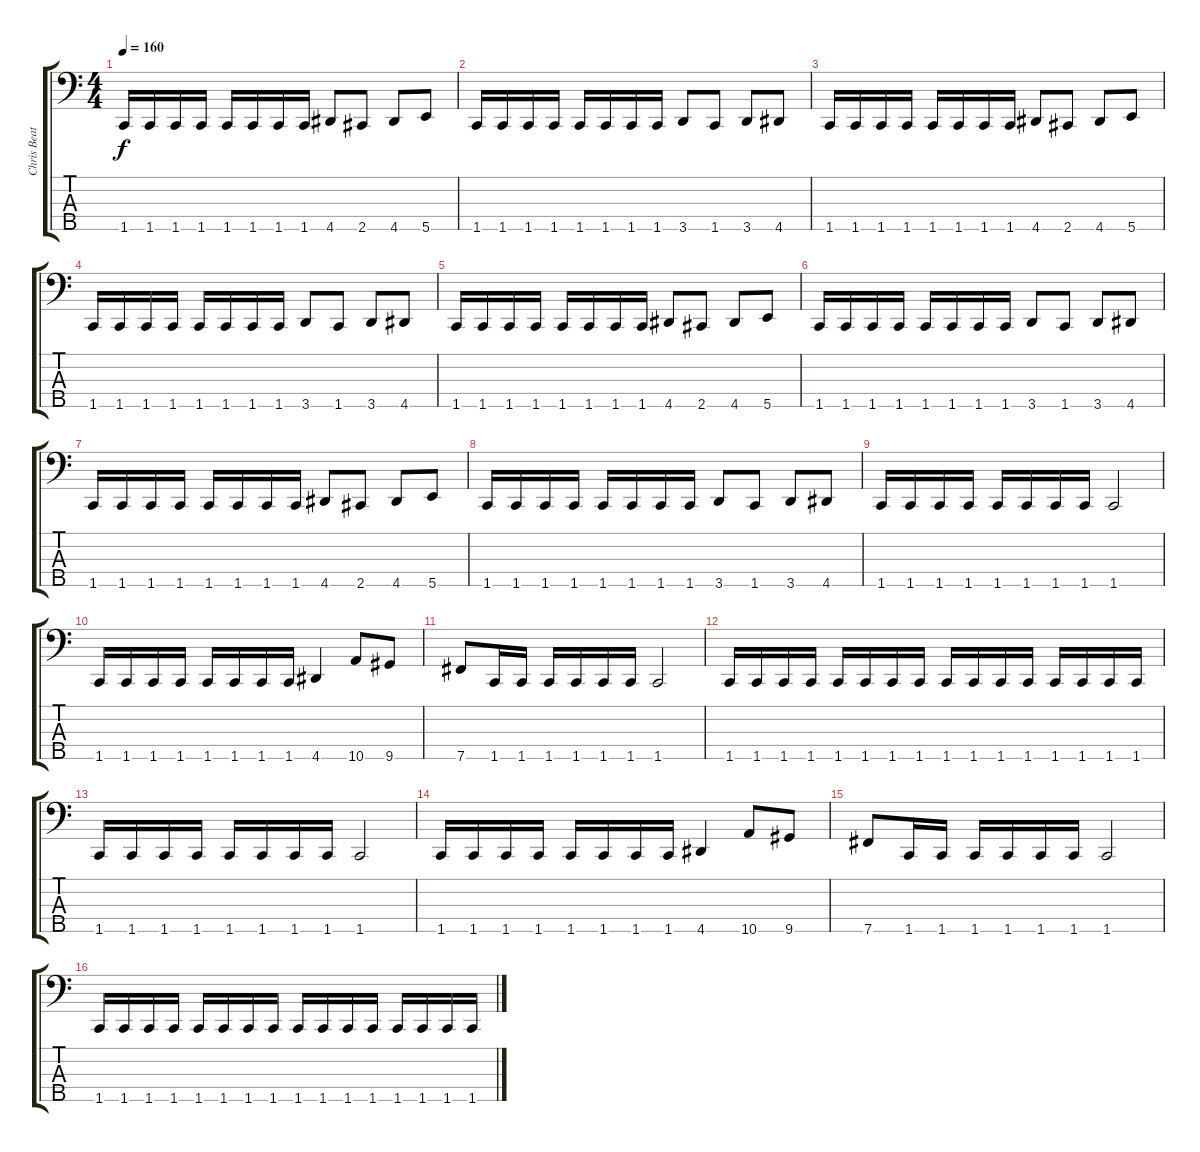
\track ("Chris Beattie" "Chris Beat") {instrument electricbasspick}
\staff {score tabs}
\tuning (G2 D2 A1 E1 B0) {hide}
\ts (4 4)
\section ("" "")
\tempo 160
\clef f4
\ks c
1.5.16{dy f} 1.5.16 1.5.16 1.5.16 1.5.16 1.5.16 1.5.16 1.5.16 4.5.8 2.5.8 4.5.8 5.5.8 |
1.5.16 1.5.16 1.5.16 1.5.16 1.5.16 1.5.16 1.5.16 1.5.16 3.5.8 1.5.8 3.5.8 4.5.8 |
1.5.16 1.5.16 1.5.16 1.5.16 1.5.16 1.5.16 1.5.16 1.5.16 4.5.8 2.5.8 4.5.8 5.5.8 |
1.5.16 1.5.16 1.5.16 1.5.16 1.5.16 1.5.16 1.5.16 1.5.16 3.5.8 1.5.8 3.5.8 4.5.8 |
1.5.16 1.5.16 1.5.16 1.5.16 1.5.16 1.5.16 1.5.16 1.5.16 4.5.8 2.5.8 4.5.8 5.5.8 |
1.5.16 1.5.16 1.5.16 1.5.16 1.5.16 1.5.16 1.5.16 1.5.16 3.5.8 1.5.8 3.5.8 4.5.8 |
1.5.16 1.5.16 1.5.16 1.5.16 1.5.16 1.5.16 1.5.16 1.5.16 4.5.8 2.5.8 4.5.8 5.5.8 |
1.5.16 1.5.16 1.5.16 1.5.16 1.5.16 1.5.16 1.5.16 1.5.16 3.5.8 1.5.8 3.5.8 4.5.8 |
\section ("" "")
1.5.16 1.5.16 1.5.16 1.5.16 1.5.16 1.5.16 1.5.16 1.5.16 1.5.2 |
1.5.16 1.5.16 1.5.16 1.5.16 1.5.16 1.5.16 1.5.16 1.5.16 4.5.4 10.5.8 9.5.8 |
7.5.8 1.5.16 1.5.16 1.5.16 1.5.16 1.5.16 1.5.16 1.5.2 |
1.5.16 1.5.16 1.5.16 1.5.16 1.5.16 1.5.16 1.5.16 1.5.16 1.5.16 1.5.16 1.5.16 1.5.16 1.5.16 1.5.16 1.5.16 1.5.16 |
1.5.16 1.5.16 1.5.16 1.5.16 1.5.16 1.5.16 1.5.16 1.5.16 1.5.2 |
1.5.16 1.5.16 1.5.16 1.5.16 1.5.16 1.5.16 1.5.16 1.5.16 4.5.4 10.5.8 9.5.8 |
7.5.8 1.5.16 1.5.16 1.5.16 1.5.16 1.5.16 1.5.16 1.5.2 |
1.5.16 1.5.16 1.5.16 1.5.16 1.5.16 1.5.16 1.5.16 1.5.16 1.5.16 1.5.16 1.5.16 1.5.16 1.5.16 1.5.16 1.5.16 1.5.16
